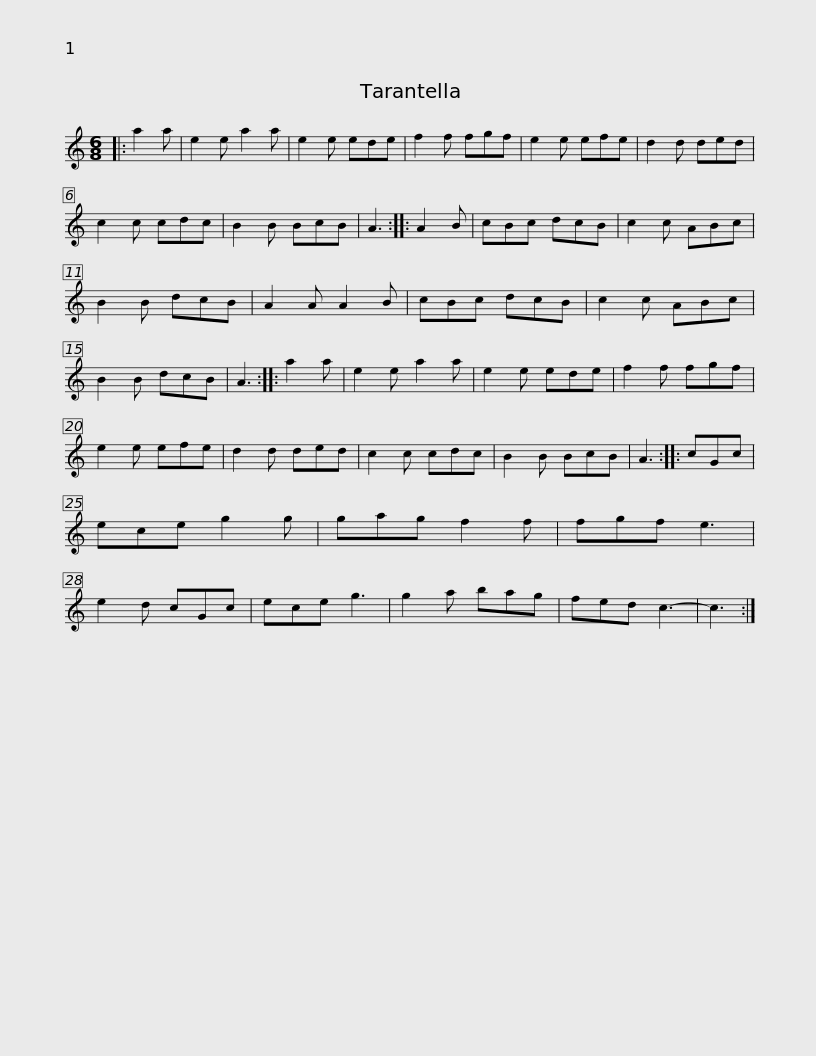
X:1
L:1/8
M:6/8
I:linebreak $
K:C
V:1 treble
V:1
|: a2 a | e2 e a2 a | e2 e ede | f2 f fgf | e2 e efe | %5
 d2 d ded | c2 c cdc | B2 B BcB | A3 :: A2 B |$ %10
 cBc dcB | c2 c ABc | B2 B dcB | A2 A A2 B | cBc dcB | %15
 c2 c ABc | B2 B dcB | A3 :: a2 a |$ e2 e a2 a | %20
 e2 e ede | f2 f fgf | e2 e efe | d2 d ded | c2 c cdc | %25
 B2 B BcB | A3 :: cGc | ece g2 g |$ gag f2 f | %30
 fgf e3 | e2 d cGc | ece g3 | g2 a bag | fed c3- | %35
 c3 :| %36
